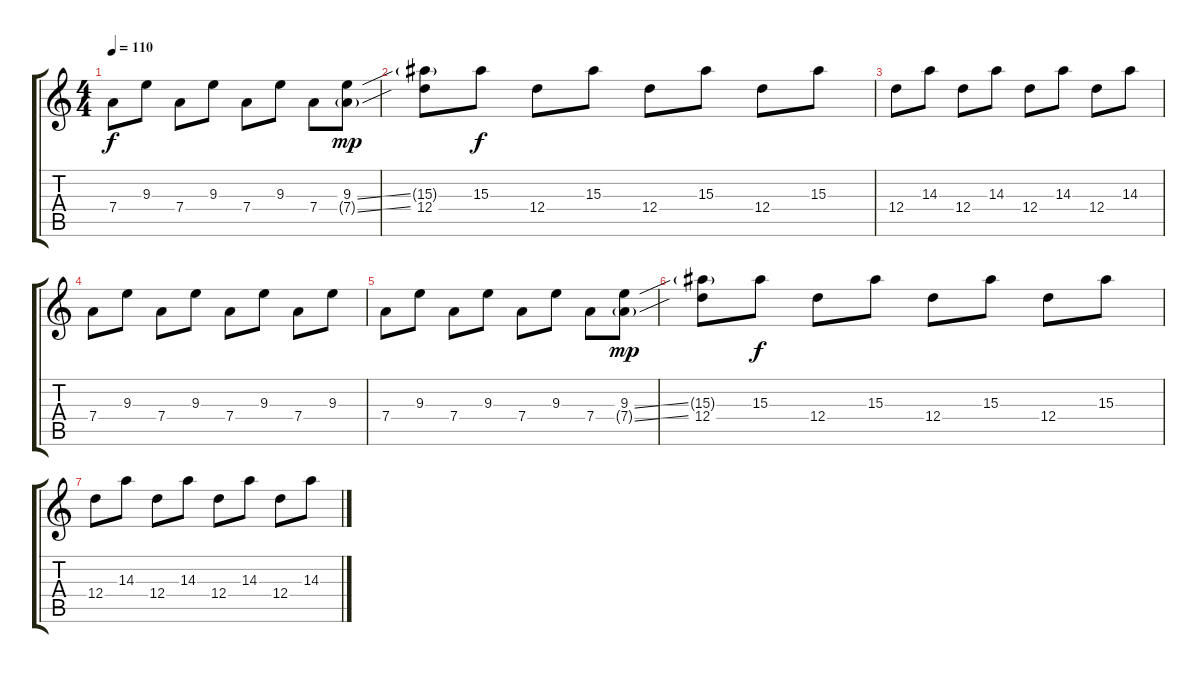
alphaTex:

\track "" {instrument electricguitarclean}
\staff {score tabs}
\tuning (E4 B3 G3 D3 A2 E2) {hide}
\ts (4 4)
\tempo 110
\clef g2
\ks c
7.4.8{dy f} 9.3.8 7.4.8 9.3.8 7.4.8 9.3.8 7.4.8 (9.3{ss} 7.4{ss g}).8{dy mp} |
(15.3{g} 12.4).8 15.3.8{dy f} 12.4.8 15.3.8 12.4.8 15.3.8 12.4.8 15.3.8 |
12.4.8 14.3.8 12.4.8 14.3.8 12.4.8 14.3.8 12.4.8 14.3.8 |
7.4.8 9.3.8 7.4.8 9.3.8 7.4.8 9.3.8 7.4.8 9.3.8 |
7.4.8 9.3.8 7.4.8 9.3.8 7.4.8 9.3.8 7.4.8 (9.3{ss} 7.4{ss g}).8{dy mp} |
(15.3{g} 12.4).8 15.3.8{dy f} 12.4.8 15.3.8 12.4.8 15.3.8 12.4.8 15.3.8 |
12.4.8 14.3.8 12.4.8 14.3.8 12.4.8 14.3.8 12.4.8 14.3.8
